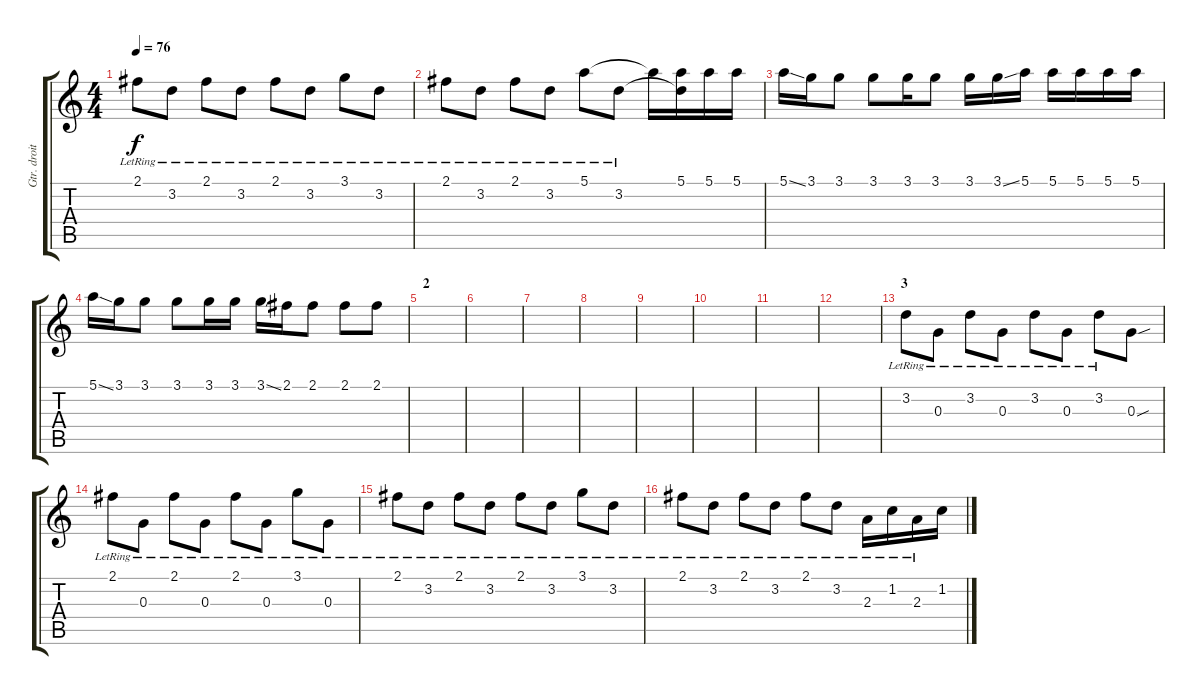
\track ("Gtr. droite" "Gtr. droit") {instrument electricguitarjazz}
\staff {score tabs}
\tuning (E4 B3 G3 D3 A2 E2) {hide}
\ts (4 4)
\tempo 76
\clef g2
\ks c
2.1{lr}.8{dy f} 3.2{lr}.8 2.1{lr}.8 3.2{lr}.8 2.1{lr}.8 3.2{lr}.8 3.1{lr}.8 3.2{lr}.8 |
2.1{lr}.8 3.2{lr}.8 2.1{lr}.8 3.2{lr}.8 5.1{lr}.8 3.2{lr}.8 5.1{t}.16 (5.1 3.2{t}).16 5.1.16 5.1.16 |
5.1{ss}.16 3.1.16 3.1.8 3.1.8 3.1.16 3.1.8 3.1.16 3.1{ss}.16 5.1.16 5.1.16 5.1.16 5.1.16 5.1.16 |
5.1{ss}.16 3.1.16 3.1.8 3.1.8 3.1.16 3.1.16 3.1{ss}.16 2.1.16 2.1.8 2.1.8 2.1.8 |
\section ("" "2")
|
|
|
|
|
|
|
|
\section ("" "3")
3.2{lr}.8 0.3{lr}.8 3.2{lr}.8 0.3{lr}.8 3.2{lr}.8 0.3{lr}.8 3.2{lr}.8 0.3{sou}.8 |
2.1{lr}.8 0.3{lr}.8 2.1{lr}.8 0.3{lr}.8 2.1{lr}.8 0.3{lr}.8 3.1{lr}.8 0.3{lr}.8 |
2.1{lr}.8 3.2{lr}.8 2.1{lr}.8 3.2{lr}.8 2.1{lr}.8 3.2{lr}.8 3.1{lr}.8 3.2{lr}.8 |
2.1{lr}.8 3.2{lr}.8 2.1{lr}.8 3.2{lr}.8 2.1{lr}.8 3.2{lr}.8 2.3{lr}.16 1.2{lr}.16 2.3{lr}.16 1.2{ss}.16
